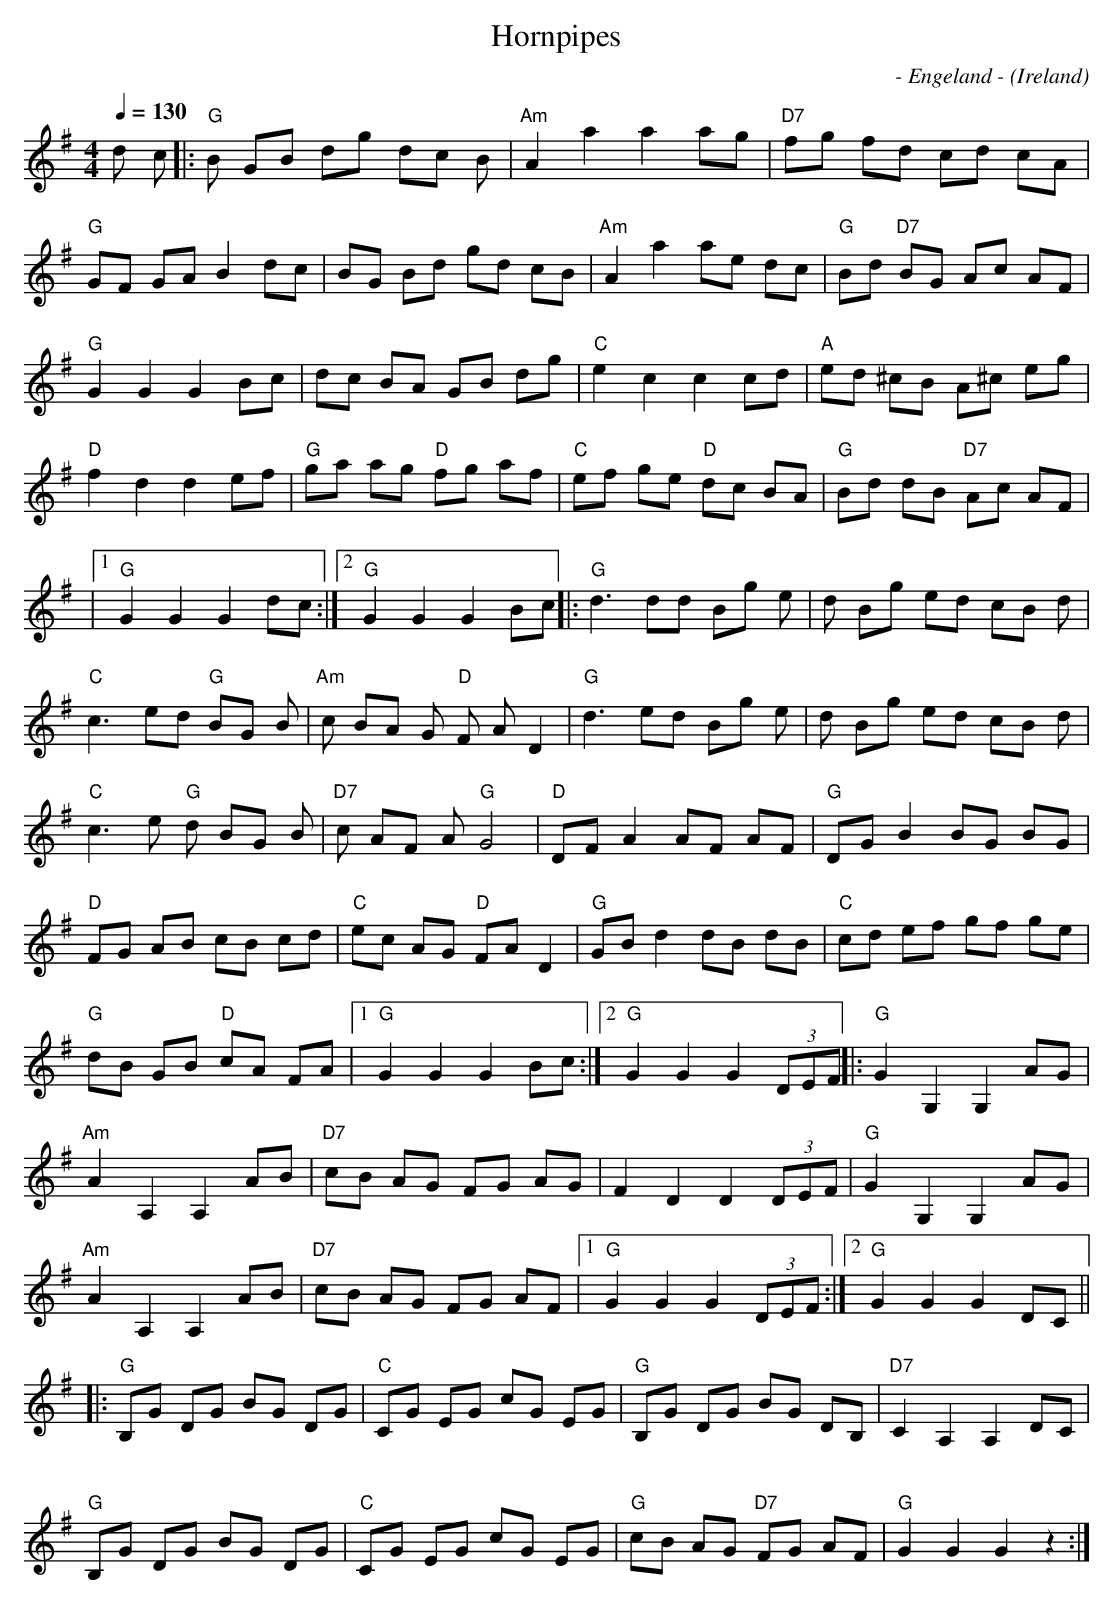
X:1
T:Hornpipes
C:- Engeland -
O:Ireland
M:4/4
L:1/8
Q:1/4=130
K:G
V:1
d c |:"G" B GB dg dc B|"Am" A2 a2 a2 ag |"D7" fg fd cd cA |
"G" GF GA B2 dc |BG Bd gd cB |"Am" A2 a2 ae dc |"G" Bd "D7" BG Ac AF |
"G" G2 G2 G2 Bc |dc BA GB dg |"C" e2 c2 c2 cd |"A" ed ^cB A^c eg |
"D" f2 d2 d2 ef |"G" ga ag "D" fg af |"C" ef ge "D" dc BA |"G" Bd dB "D7" Ac AF |
|1 "G" G2 G2 G2 dc :|2 "G" G2 G2 G2 Bc || |:"G" d3 dd Bg e|d Bg ed cB d|
"C" c3 ed "G" BG B|"Am" c BA G"D" F AD2 |"G" d3 ed Bg e|d Bg ed cB d|
"C" c3 e"G" d BG B|"D7" c AF A"G" G4 |"D" DF A2 AF AF |"G" DG B2 BG BG |
"D" FG AB cB cd |"C" ec AG "D" FA D2 |"G" GB d2 dB dB |"C" cd ef gf ge |
"G" dB GB "D" cA FA |1 "G" G2 G2 G2 Bc :|2 "G" G2 G2 G2  (3DEF || |:"G" G2 G,2 G,2 AG |
"Am" A2 A,2 A,2 AB |"D7" cB AG FG AG |F2 D2 D2  (3DEF |"G" G2 G,2 G,2 AG |
"Am" A2 A,2 A,2 AB |"D7" cB AG FG AF |1 "G" G2 G2 G2  (3DEF :|2 "G" G2 G2 G2 DC || |:
"G" B,G DG BG DG |"C" CG EG cG EG |"G" B,G DG BG DB, |"D7" C2 A,2 A,2 DC |
"G" B,G DG BG DG |"C" CG EG cG EG |"G" cB AG "D7" FG AF |"G" G2 G2 G2 z2 :|
